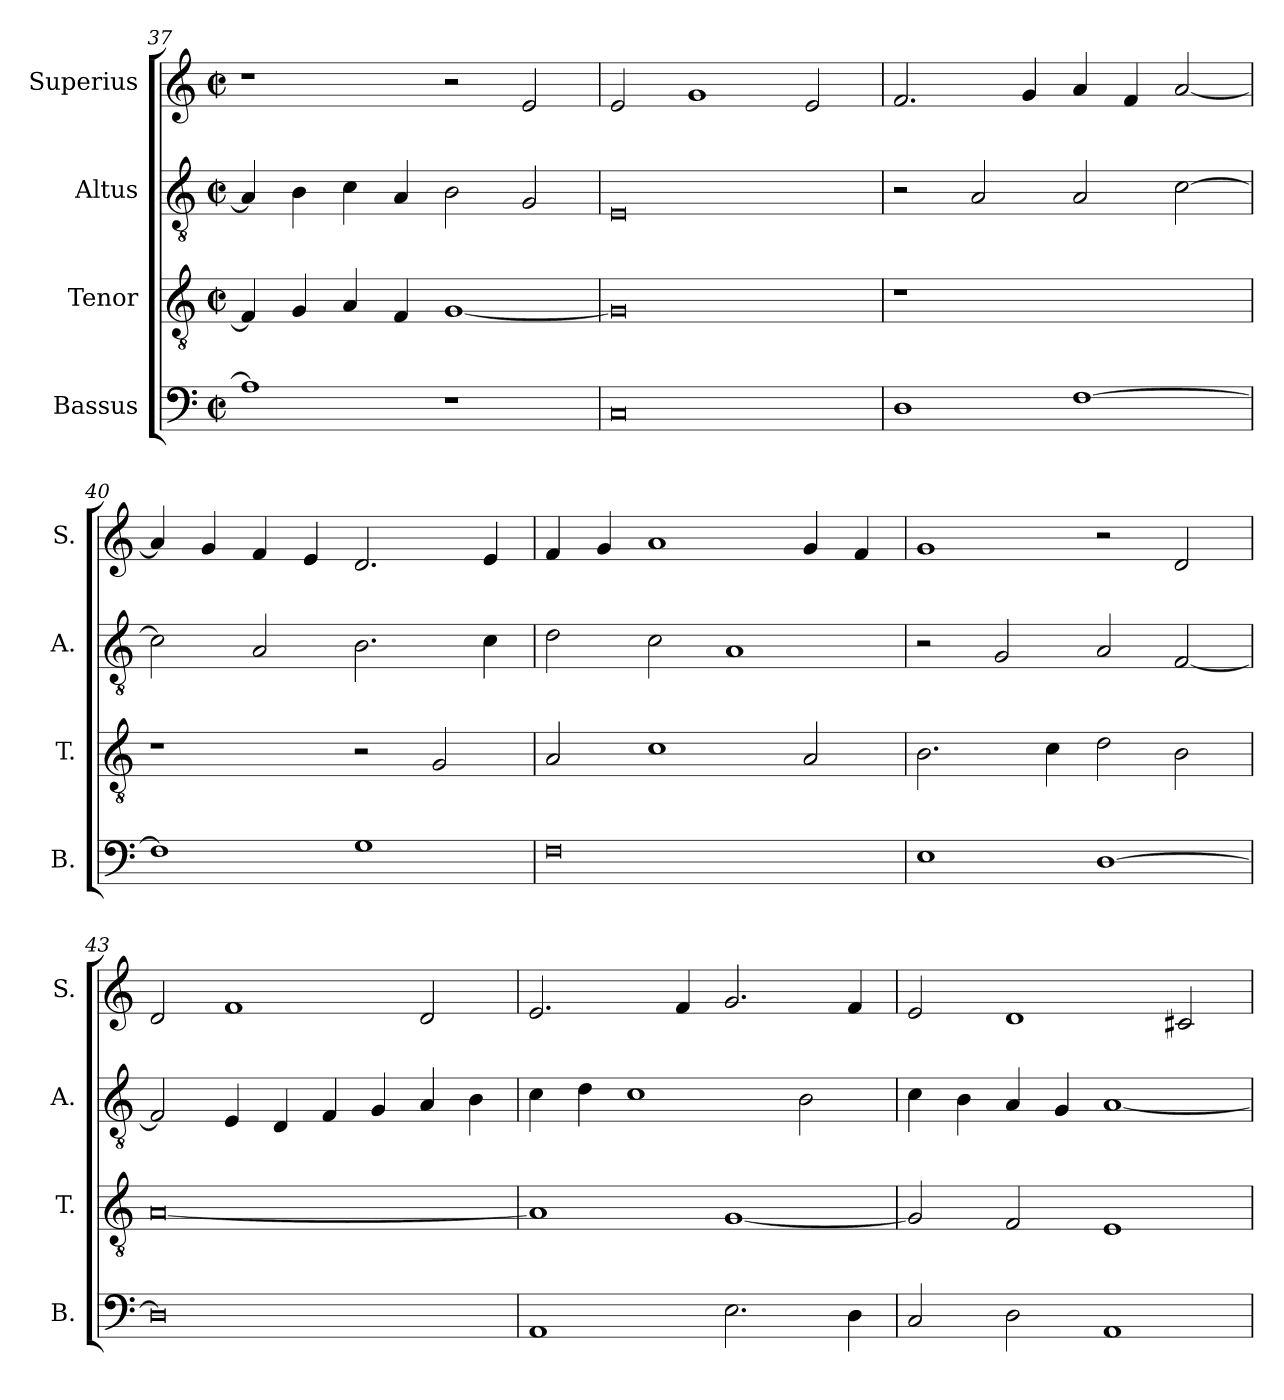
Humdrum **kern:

**kern	**kern	**kern	**kern
*part4	*part3	*part2	*part1
*staff4	*staff3	*staff2	*staff1
*I"Bassus	*I"Tenor	*I"Altus	*I"Superius
*I'B.	*I'T.	*I'A.	*I'S.
*clefF4	*clefGv2	*clefGv2	*clefG2
*	*ITrd7c12	*ITrd7c12	*
*k[]	*k[]	*k[]	*k[]
*C:	*C:	*C:	*C:
*M2/2	*M2/2	*M2/2	*M2/2
*met(c|)	*met(c|)	*met(c|)	*met(c|)
=37	=37	=37	=37
1Ai]	4FFi/]	4AAi/]	1r
.	4GGi/	4BBi\	.
.	4AAi/	4Ci\	.
.	4FFi/	4AAi/	.
1r	[<1GGi	2BBi\	2r
.	.	2GGi/	2ei/
=38	=38	=38	=38
0Ci	0GGi]	0EEi	2ei/
.	.	.	1gi
.	.	.	2ei/
=39	=39	=39	=39
!	!LO:N:vis=1	!	!
1Di	1r	2r	2.fi/
.	.	2AAi/	.
.	.	.	4gi/
[>1Fi	1ryy	2AAi/	4ai/
.	.	.	4fi/
.	.	[>2Ci\	[<2ai/
=40	=40	=40	=40
1Fi]	1r	2Ci\]	4ai/]
.	.	.	4gi/
.	.	2AAi/	4fi/
.	.	.	4ei/
1Gi	2r	2.BBi\	2.di/
.	2GGi/	.	.
.	.	4Ci\	4ei/
!!LO:LB:g=z
=41	=41	=41	=41
0Fi	2AAi/	2Di\	4fi/
.	.	.	4gi/
.	1Ci	2Ci\	1ai
.	.	1AAi	.
.	2AAi/	.	4gi/
.	.	.	4fi/
=42	=42	=42	=42
1Ei	2.BBi\	2r	1gi
.	.	2GGi/	.
.	4Ci\	.	.
[>1Di	2Di\	2AAi/	2r
.	2BBi\	[<2FFi/	2di/
=43	=43	=43	=43
0Di]	[<0AAi	2FFi/]	2di/
.	.	4EEi/	1fi
.	.	4DDi/	.
.	.	4FFi/	.
.	.	4GGi/	.
.	.	4AAi/	2di/
.	.	4BBi\	.
=44	=44	=44	=44
1AAi	1AAi]	4Ci\	2.ei/
.	.	4Di\	.
.	.	1Ci	.
.	.	.	4fi/
2.Ei\	[<1GGi	.	2.gi/
.	.	2BBi\	.
4Di\	.	.	4fi/
=45	=45	=45	=45
2Ci/	2GGi/]	4Ci\	2ei/
.	.	4BBi\	.
2Di\	2FFi/	4AAi/	1di
.	.	4GGi/	.
1AAi	1EEi	[<1AAi	.
.	.	.	2c#Xi/
=	=	=	=
*-	*-	*-	*-
